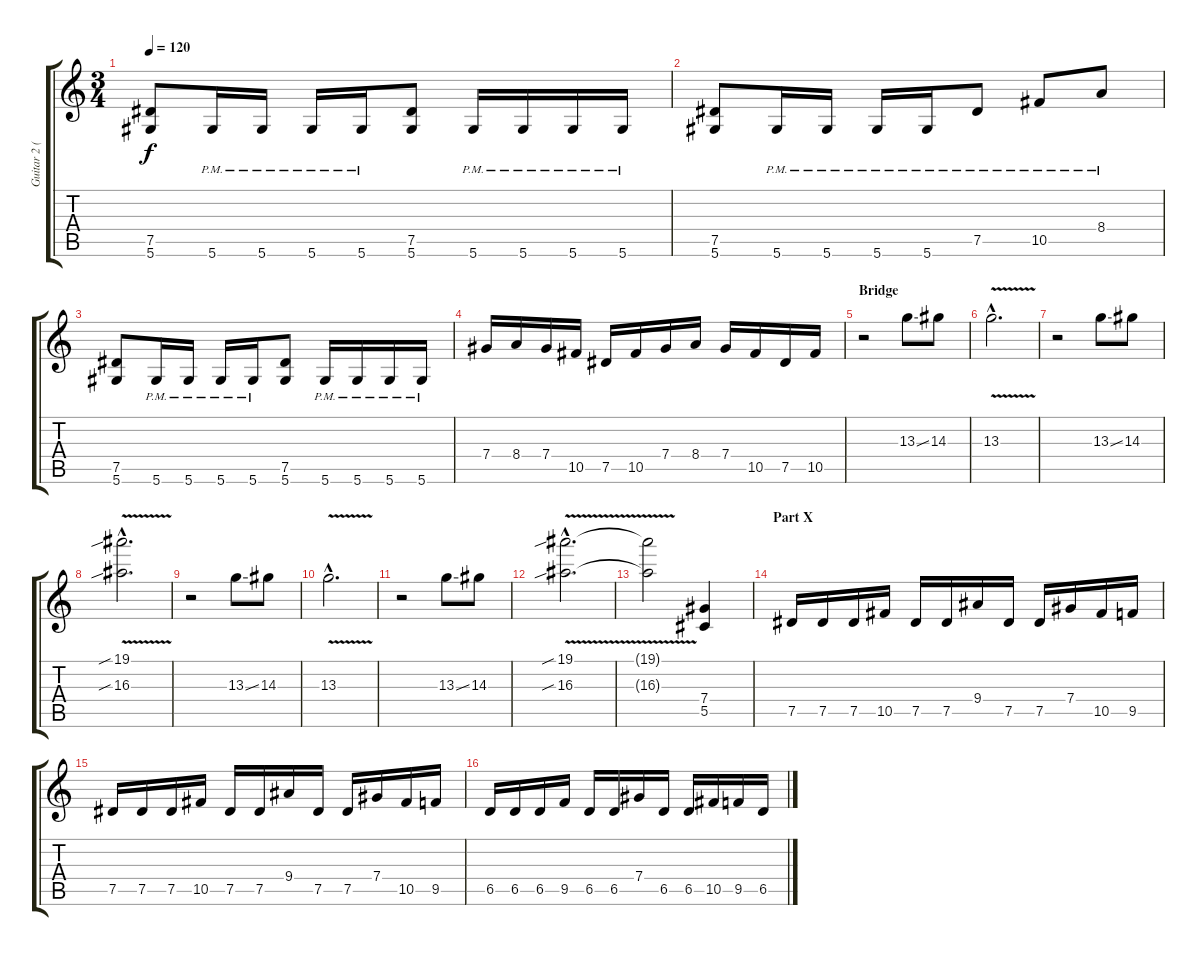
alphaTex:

\track ("Guitar 2 (Ville)" "Guitar 2 (") {instrument overdrivenguitar}
\staff {score tabs}
\tuning (Eb4 Bb3 Gb3 Db3 Ab2 Eb2) {hide}
\ts (3 4)
\tempo 120
\clef g2
\ks c
(7.5 5.6).8{dy f} 5.6{pm}.16 5.6{pm}.16 5.6{pm}.16 5.6{pm}.16 (7.5 5.6).8 5.6{pm}.16 5.6{pm}.16 5.6{pm}.16 5.6{pm}.16 |
(7.5 5.6).8 5.6{pm}.16 5.6{pm}.16 5.6{pm}.16 5.6{pm}.16 7.5{pm}.8 10.5{pm}.8 8.4{pm}.8 |
(7.5 5.6).8 5.6{pm}.16 5.6{pm}.16 5.6{pm}.16 5.6{pm}.16 (7.5 5.6).8 5.6{pm}.16 5.6{pm}.16 5.6{pm}.16 5.6{pm}.16 |
7.4.16 8.4.16 7.4.16 10.5.16 7.5.16 10.5.16 7.4.16 8.4.16 7.4.16 10.5.16 7.5.16 10.5.16 |
\section ("" "Bridge")
r.2 13.3{ss}.8 14.3.8 |
13.3{v hac}.2{d} |
r.2 13.3{ss}.8 14.3.8 |
(19.1{v sib hac} 16.3{v sib hac}).2{d} |
r.2 13.3{ss}.8 14.3.8 |
13.3{v hac}.2{d} |
r.2 13.3{ss}.8 14.3.8 |
(19.1{v sib hac} 16.3{v sib hac}).2{d} |
(19.1{t} 16.3{t}).2 (7.4 5.5).4 |
\section ("" "Part X")
7.5.16 7.5.16 7.5.16 10.5.16 7.5.16 7.5.16 9.4.16 7.5.16 7.5.16 7.4.16 10.5.16 9.5.16 |
7.5.16 7.5.16 7.5.16 10.5.16 7.5.16 7.5.16 9.4.16 7.5.16 7.5.16 7.4.16 10.5.16 9.5.16 |
6.5.16 6.5.16 6.5.16 9.5.16 6.5.16 6.5.16 7.4.16 6.5.16 6.5.16 10.5.16 9.5.16 6.5.16
